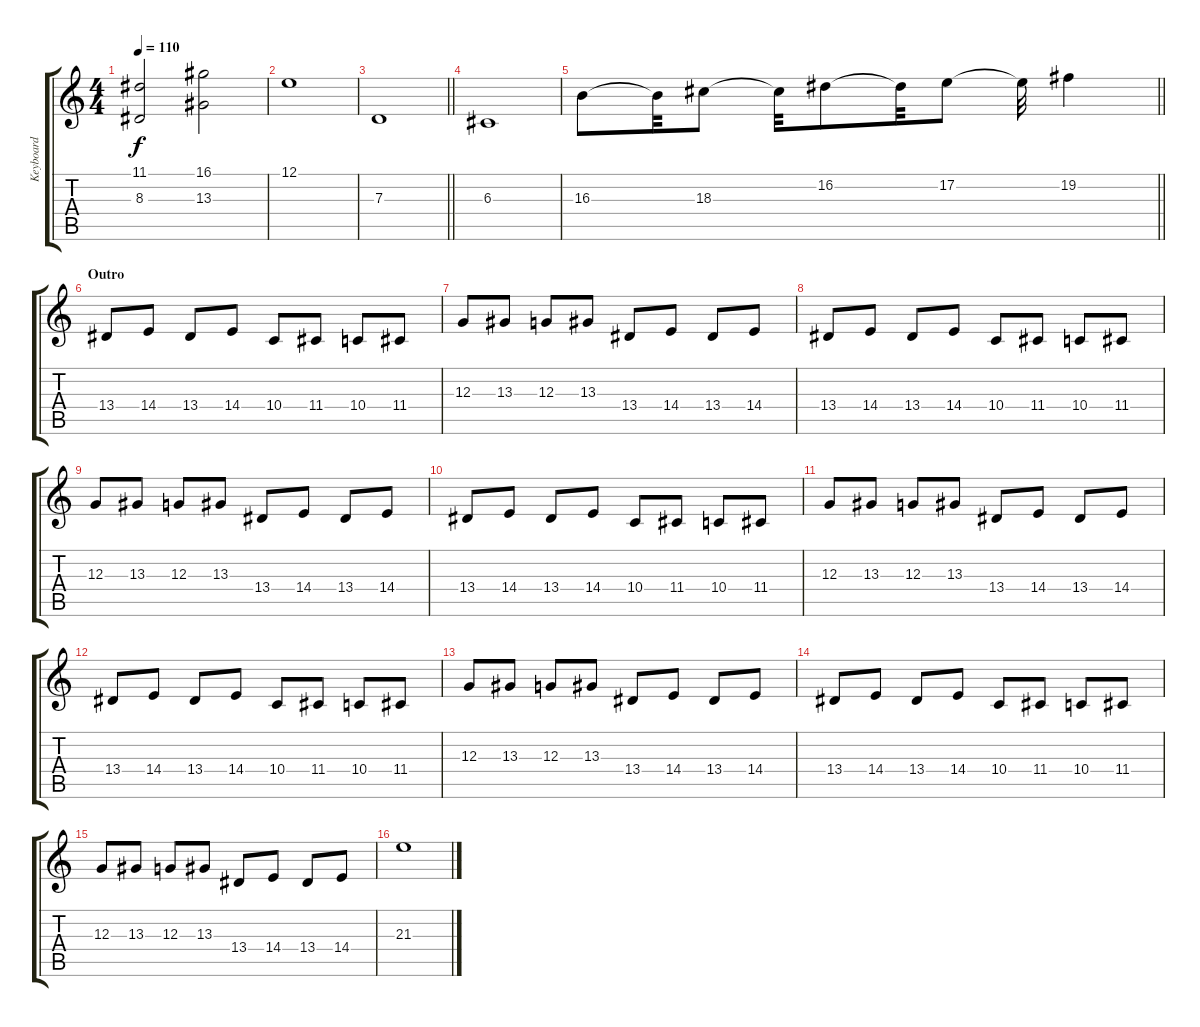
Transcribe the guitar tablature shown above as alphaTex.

\track ("Keyboard" "Keyboard") {instrument stringensemble2}
\staff {score tabs}
\tuning (E4 B3 G3 D3 A2 E2) {hide}
\ts (4 4)
\tempo 110
\clef g2
\ks c
(11.1 8.3).2{dy f} (16.1 13.3).2 |
12.1.1 |
\barLineRight lightlight
7.3.1 |
6.3.1 |
\barLineRight lightlight
16.3.8 16.3{t}.32 18.3.8 18.3{t}.32 16.2.8 16.2{t}.32 17.2.8 17.2{t}.32 19.2.4 |
\section ("" "Outro")
13.4.8 14.4.8 13.4.8 14.4.8 10.4.8 11.4.8 10.4.8 11.4.8 |
12.3.8 13.3.8 12.3.8 13.3.8 13.4.8 14.4.8 13.4.8 14.4.8 |
13.4.8 14.4.8 13.4.8 14.4.8 10.4.8 11.4.8 10.4.8 11.4.8 |
12.3.8 13.3.8 12.3.8 13.3.8 13.4.8 14.4.8 13.4.8 14.4.8 |
13.4.8 14.4.8 13.4.8 14.4.8 10.4.8 11.4.8 10.4.8 11.4.8 |
12.3.8 13.3.8 12.3.8 13.3.8 13.4.8 14.4.8 13.4.8 14.4.8 |
13.4.8 14.4.8 13.4.8 14.4.8 10.4.8 11.4.8 10.4.8 11.4.8 |
12.3.8 13.3.8 12.3.8 13.3.8 13.4.8 14.4.8 13.4.8 14.4.8 |
13.4.8 14.4.8 13.4.8 14.4.8 10.4.8 11.4.8 10.4.8 11.4.8 |
12.3.8 13.3.8 12.3.8 13.3.8 13.4.8 14.4.8 13.4.8 14.4.8 |
21.3.1
